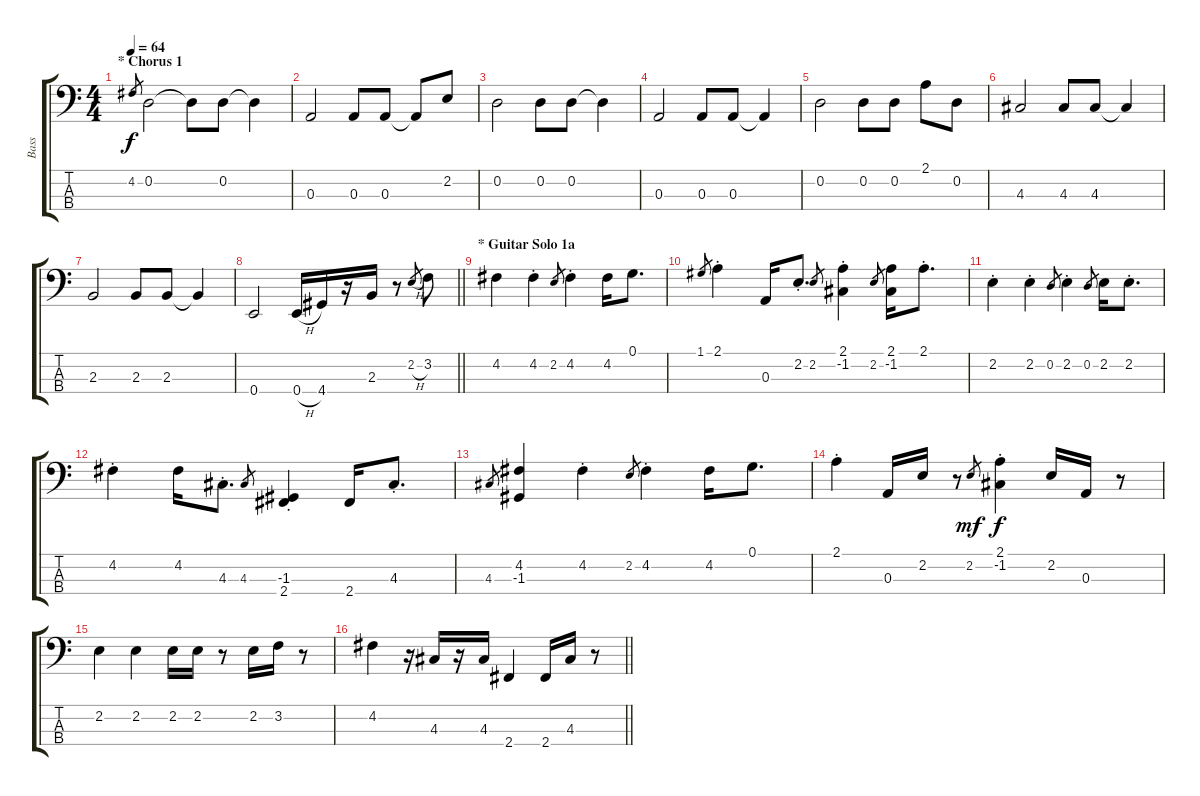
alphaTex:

\track ("Bass" "Bass") {instrument electricbassfinger}
\staff {score tabs}
\tuning (G2 D2 A1 E1) {hide}
\ts (4 4)
\section ("" "* Chorus 1")
\tempo 64
\clef f4
\ks c
4.2.8{gr dy f} 0.2.2 0.2{t}.8 0.2.8 0.2{t}.4 |
0.3.2 0.3.8 0.3.8 0.3{t}.8 2.2.8 |
0.2.2 0.2.8 0.2.8 0.2{t}.4 |
0.3.2 0.3.8 0.3.8 0.3{t}.4 |
0.2.2 0.2.8 0.2.8 2.1.8 0.2.8 |
4.3.2 4.3.8 4.3.8 4.3{t}.4 |
2.3.2 2.3.8 2.3.8 2.3{t}.4 |
\barLineRight lightlight
0.4.2 0.4{h}.16 4.4.16 r.16 2.3.16 r.8 2.2{h}.8{gr} 3.2.8 |
\section ("" "* Guitar Solo 1a")
4.2.4 4.2{st}.4 2.2.8{gr} 4.2{st}.4 4.2.16 0.1.8{d} |
1.1.8{gr} 2.1{st}.4 0.3.16 2.2{st}.8{d} 2.2.8{gr} (2.1{st} -1.2).4 2.2.8{gr} (2.1 -1.2).16 2.1{st}.8{d} |
2.2{st}.4 2.2{st}.4 0.2.8{gr} 2.2{st}.4 0.2.8{gr} 2.2.16 2.2{st}.8{d} |
4.2{st}.4 4.2.16 4.3{st}.8{d} 4.3.8{gr} (-1.3 2.4{st}).4 2.4.16 4.3{st}.8{d} |
4.3.8{gr} (4.2 -1.3).4 4.2{st}.4 2.2.8{gr} 4.2{st}.4 4.2.16 0.1.8{d} |
2.1{st}.4 0.3.16 2.2.16 r.8 2.2.8{gr dy mf} (2.1{st} -1.2).4{dy f} 2.2.16 0.3.16 r.8 |
2.2.4 2.2.4 2.2.16 2.2.16 r.8 2.2.16 3.2.16 r.8 |
\barLineRight lightlight
4.2.4 r.16 4.3.16 r.16 4.3.16 2.4.4 2.4.16 4.3.16 r.8
